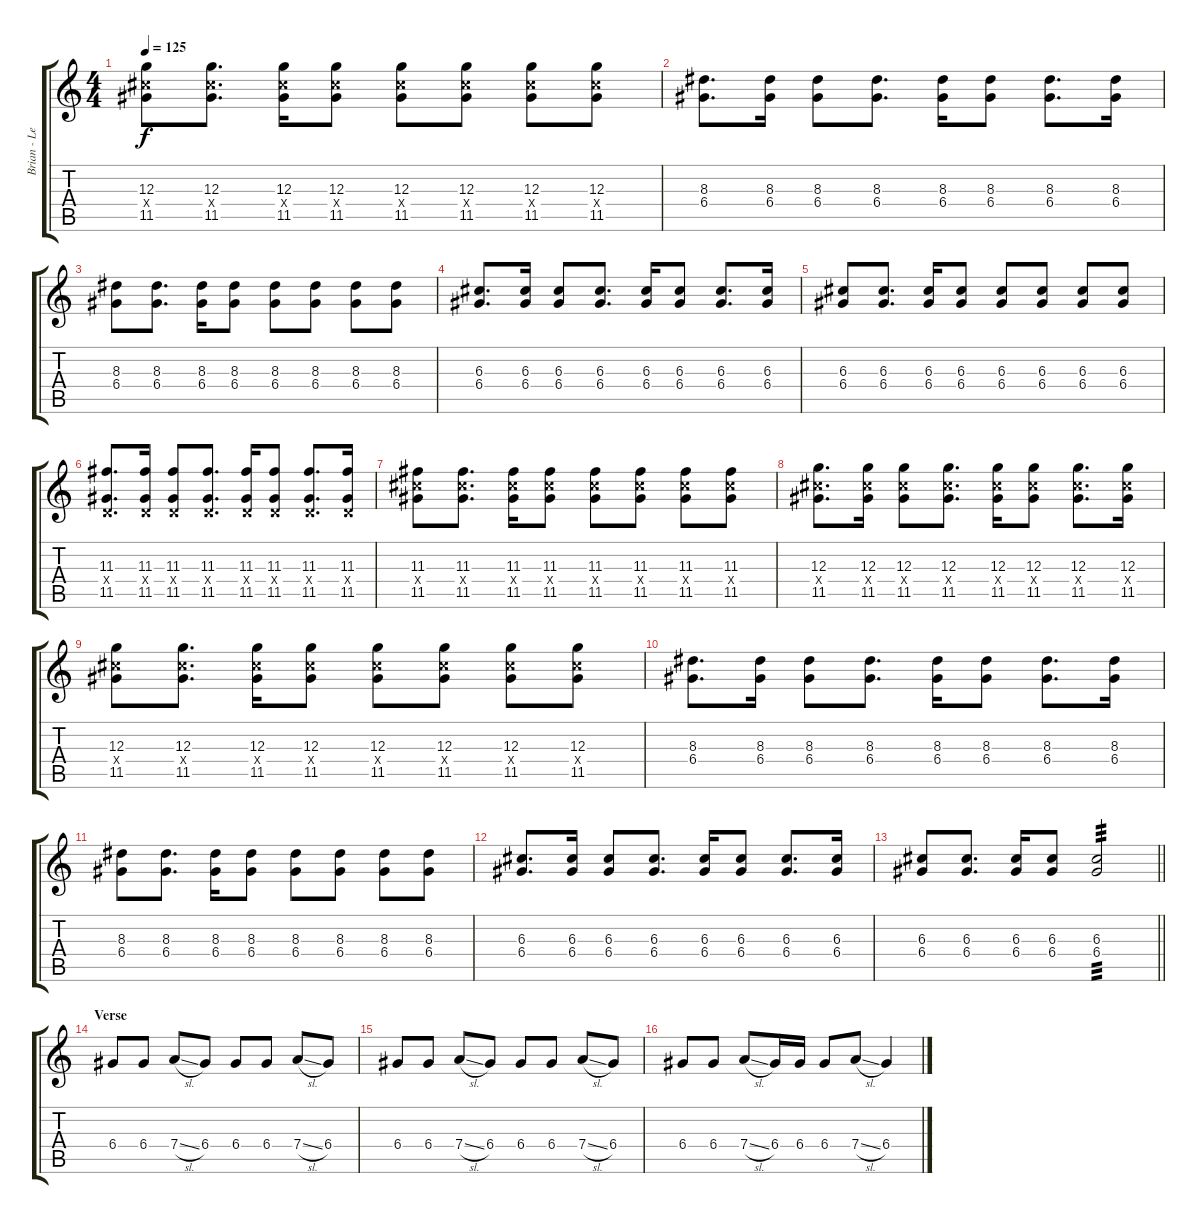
\track ("Brian - Lead Guitar II" "Brian - Le") {instrument electricguitarjazz}
\staff {score tabs}
\tuning (E4 B3 G3 D3 A2 E2) {hide}
\ts (4 4)
\tempo 125
\clef g2
\ks c
(12.3 11.4{x} 11.5).8{dy f} (12.3 11.4{x} 11.5).8{d} (12.3 11.4{x} 11.5).16 (12.3 11.4{x} 11.5).8 (12.3 11.4{x} 11.5).8 (12.3 11.4{x} 11.5).8 (12.3 11.4{x} 11.5).8 (12.3 11.4{x} 11.5).8 |
(8.3 6.4).8{d} (8.3 6.4).16 (8.3 6.4).8 (8.3 6.4).8{d} (8.3 6.4).16 (8.3 6.4).8 (8.3 6.4).8{d} (8.3 6.4).16 |
(8.3 6.4).8 (8.3 6.4).8{d} (8.3 6.4).16 (8.3 6.4).8 (8.3 6.4).8 (8.3 6.4).8 (8.3 6.4).8 (8.3 6.4).8 |
(6.3 6.4).8{d} (6.3 6.4).16 (6.3 6.4).8 (6.3 6.4).8{d} (6.3 6.4).16 (6.3 6.4).8 (6.3 6.4).8{d} (6.3 6.4).16 |
(6.3 6.4).8 (6.3 6.4).8{d} (6.3 6.4).16 (6.3 6.4).8 (6.3 6.4).8 (6.3 6.4).8 (6.3 6.4).8 (6.3 6.4).8 |
(11.3 0.4{x} 11.5).8{d} (11.3 0.4{x} 11.5).16 (11.3 0.4{x} 11.5).8 (11.3 0.4{x} 11.5).8{d} (11.3 0.4{x} 11.5).16 (11.3 0.4{x} 11.5).8 (11.3 0.4{x} 11.5).8{d} (11.3 0.4{x} 11.5).16 |
(11.3 11.4{x} 11.5).8 (11.3 11.4{x} 11.5).8{d} (11.3 11.4{x} 11.5).16 (11.3 11.4{x} 11.5).8 (11.3 11.4{x} 11.5).8 (11.3 11.4{x} 11.5).8 (11.3 11.4{x} 11.5).8 (11.3 11.4{x} 11.5).8 |
(12.3 11.4{x} 11.5).8{d} (12.3 11.4{x} 11.5).16 (12.3 11.4{x} 11.5).8 (12.3 11.4{x} 11.5).8{d} (12.3 11.4{x} 11.5).16 (12.3 11.4{x} 11.5).8 (12.3 11.4{x} 11.5).8{d} (12.3 11.4{x} 11.5).16 |
(12.3 11.4{x} 11.5).8 (12.3 11.4{x} 11.5).8{d} (12.3 11.4{x} 11.5).16 (12.3 11.4{x} 11.5).8 (12.3 11.4{x} 11.5).8 (12.3 11.4{x} 11.5).8 (12.3 11.4{x} 11.5).8 (12.3 11.4{x} 11.5).8 |
(8.3 6.4).8{d} (8.3 6.4).16 (8.3 6.4).8 (8.3 6.4).8{d} (8.3 6.4).16 (8.3 6.4).8 (8.3 6.4).8{d} (8.3 6.4).16 |
(8.3 6.4).8 (8.3 6.4).8{d} (8.3 6.4).16 (8.3 6.4).8 (8.3 6.4).8 (8.3 6.4).8 (8.3 6.4).8 (8.3 6.4).8 |
(6.3 6.4).8{d} (6.3 6.4).16 (6.3 6.4).8 (6.3 6.4).8{d} (6.3 6.4).16 (6.3 6.4).8 (6.3 6.4).8{d} (6.3 6.4).16 |
\barLineRight lightlight
(6.3 6.4).8 (6.3 6.4).8{d} (6.3 6.4).16 (6.3 6.4).8 (6.3 6.4).2{tp 3} |
\section ("" "Verse")
6.4.8{volume 12} 6.4.8 7.4{sl}.8 6.4.8 6.4.8 6.4.8 7.4{sl}.8 6.4.8 |
6.4.8 6.4.8 7.4{sl}.8 6.4.8 6.4.8 6.4.8 7.4{sl}.8 6.4.8 |
6.4.8 6.4.8 7.4{sl}.8 6.4.16 6.4.16 6.4.8 7.4{sl}.8 6.4.4
